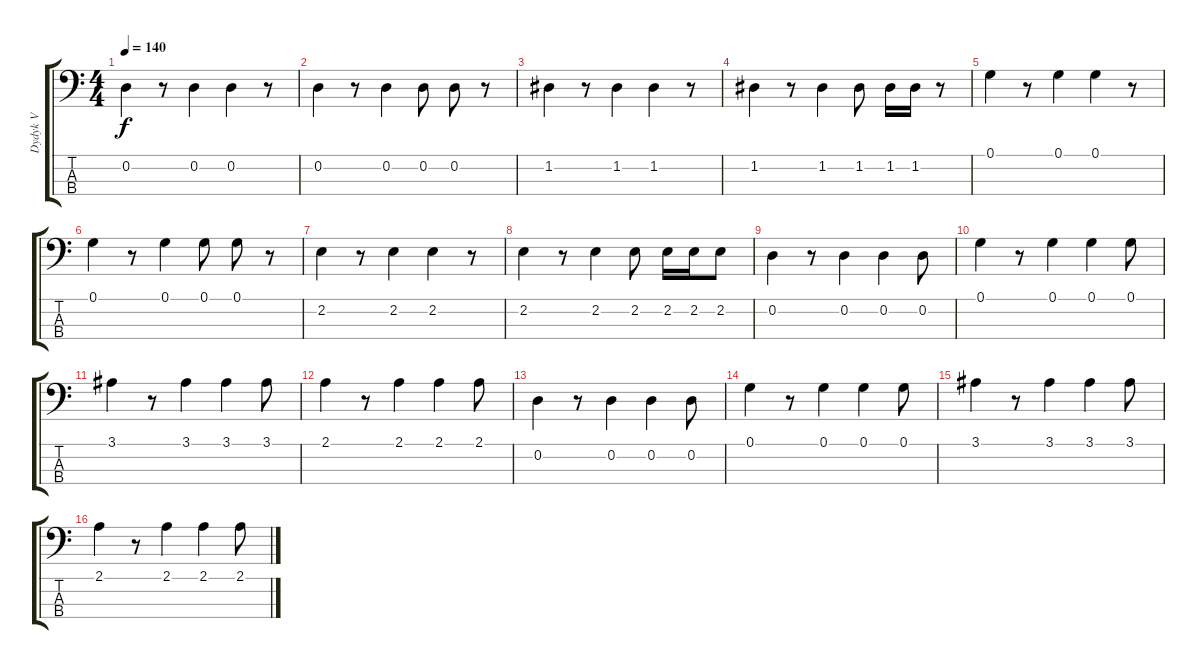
\track ("Dydyk V" "Dydyk V") {instrument acousticbass}
\staff {score tabs}
\tuning (G2 D2 A1 E1) {hide}
\ts (4 4)
\tempo 140
\clef f4
\ks c
0.2.4{dy f} r.8 0.2.4 0.2.4 r.8 |
0.2.4 r.8 0.2.4 0.2.8 0.2.8 r.8 |
1.2.4 r.8 1.2.4 1.2.4 r.8 |
1.2.4 r.8 1.2.4 1.2.8 1.2.16 1.2.16 r.8 |
0.1.4 r.8 0.1.4 0.1.4 r.8 |
0.1.4 r.8 0.1.4 0.1.8 0.1.8 r.8 |
2.2.4 r.8 2.2.4 2.2.4 r.8 |
2.2.4 r.8 2.2.4 2.2.8 2.2.16 2.2.16 2.2.8 |
0.2.4 r.8 0.2.4 0.2.4 0.2.8 |
0.1.4 r.8 0.1.4 0.1.4 0.1.8 |
3.1.4 r.8 3.1.4 3.1.4 3.1.8 |
2.1.4 r.8 2.1.4 2.1.4 2.1.8 |
0.2.4 r.8 0.2.4 0.2.4 0.2.8 |
0.1.4 r.8 0.1.4 0.1.4 0.1.8 |
3.1.4 r.8 3.1.4 3.1.4 3.1.8 |
2.1.4 r.8 2.1.4 2.1.4 2.1.8
